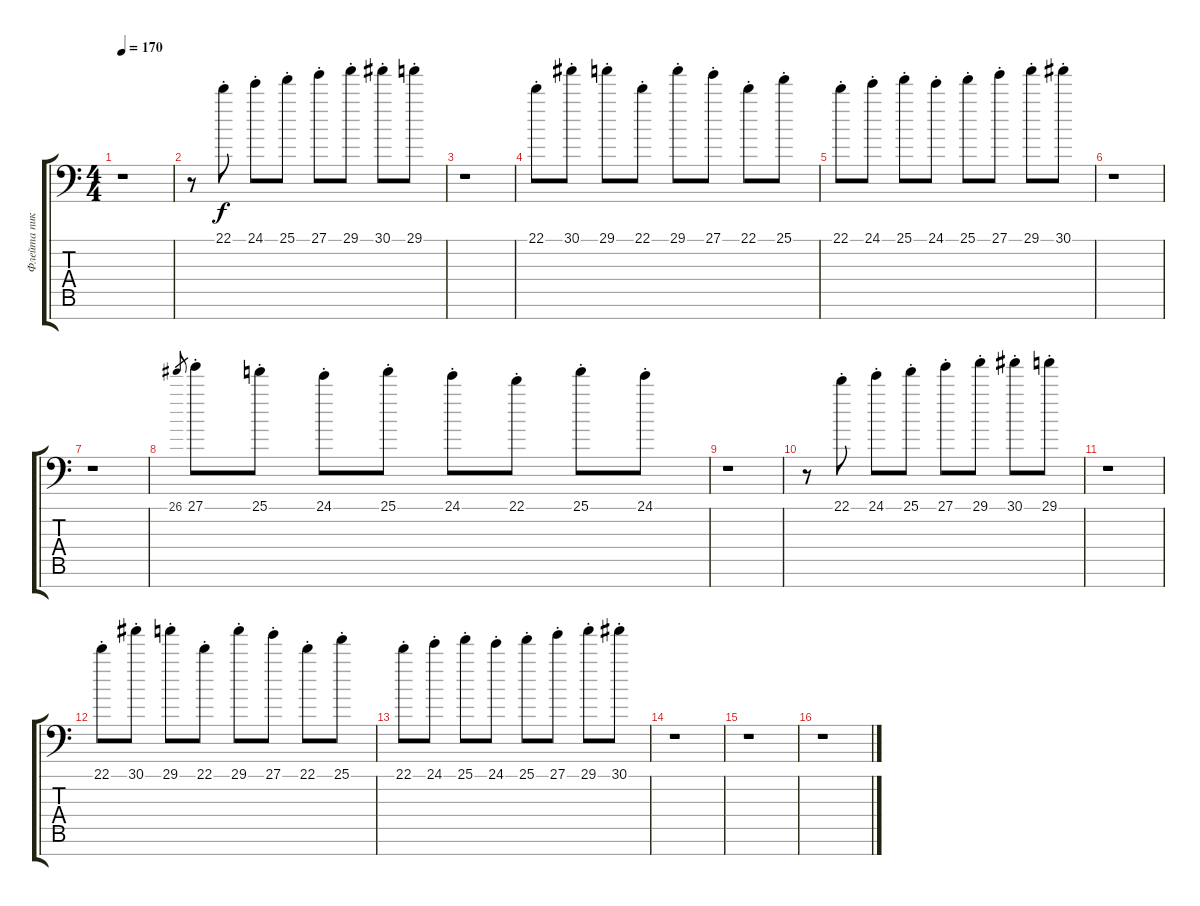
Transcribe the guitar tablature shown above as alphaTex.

\track ("Флейта пиколо" "Флейта пик") {instrument piccolo}
\staff {score tabs}
\tuning (E4 B3 G3 D3 A2 E2 C-1) {hide}
\ts (4 4)
\tempo 170
\clef f4
\ks c
r.1{dy f} |
r.8 22.1{st}.8 24.1{st}.8 25.1{st}.8 27.1{st}.8 29.1{st}.8 30.1{st}.8 29.1{st}.8 |
r.1 |
22.1{st}.8 30.1{st}.8 29.1{st}.8 22.1{st}.8 29.1{st}.8 27.1{st}.8 22.1{st}.8 25.1{st}.8 |
22.1{st}.8 24.1{st}.8 25.1{st}.8 24.1{st}.8 25.1{st}.8 27.1{st}.8 29.1{st}.8 30.1{st}.8 |
r.1 |
r.1 |
26.1.8{gr} 27.1{st}.8 25.1{st}.8 24.1{st}.8 25.1{st}.8 24.1{st}.8 22.1{st}.8 25.1{st}.8 24.1{st}.8 |
r.1 |
r.8 22.1{st}.8 24.1{st}.8 25.1{st}.8 27.1{st}.8 29.1{st}.8 30.1{st}.8 29.1{st}.8 |
r.1 |
22.1{st}.8 30.1{st}.8 29.1{st}.8 22.1{st}.8 29.1{st}.8 27.1{st}.8 22.1{st}.8 25.1{st}.8 |
22.1{st}.8 24.1{st}.8 25.1{st}.8 24.1{st}.8 25.1{st}.8 27.1{st}.8 29.1{st}.8 30.1{st}.8 |
r.1 |
r.1 |
r.1
